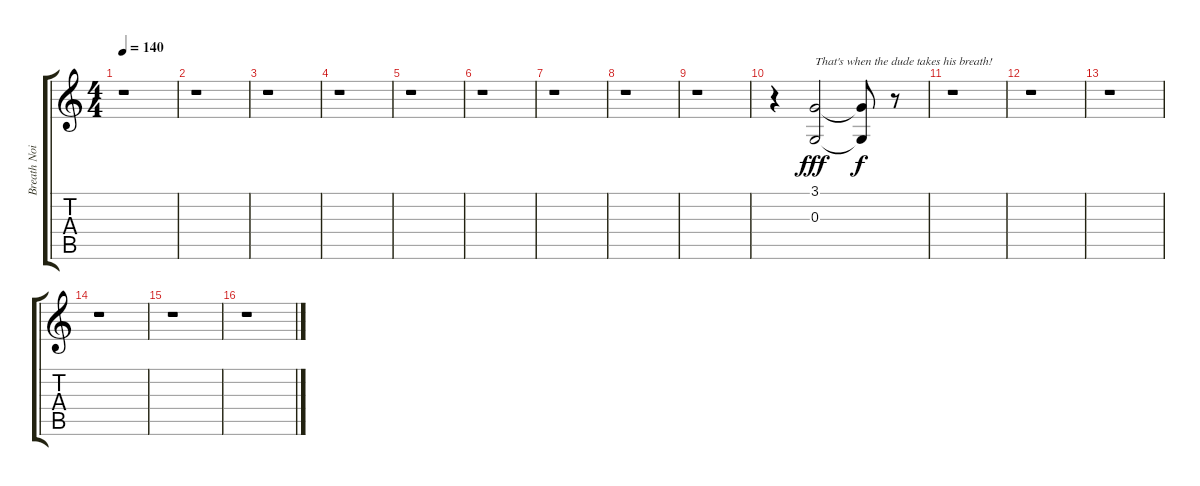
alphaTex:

\track ("Breath Noise" "Breath Noi") {instrument pad5bowed}
\staff {score tabs}
\tuning (E4 B3 G3 D3 A2 E2) {hide}
\ts (4 4)
\tempo 140
\clef g2
\ks c
r.1{dy fff} |
r.1 |
r.1 |
r.1 |
r.1 |
r.1 |
r.1 |
r.1 |
r.1 |
r.4 (3.1 0.3).2{txt "That's when the dude takes his breath!"} (3.1{t} 0.3{t}).8{dy f} r.8 |
r.1 |
r.1 |
r.1 |
r.1 |
r.1 |
r.1
